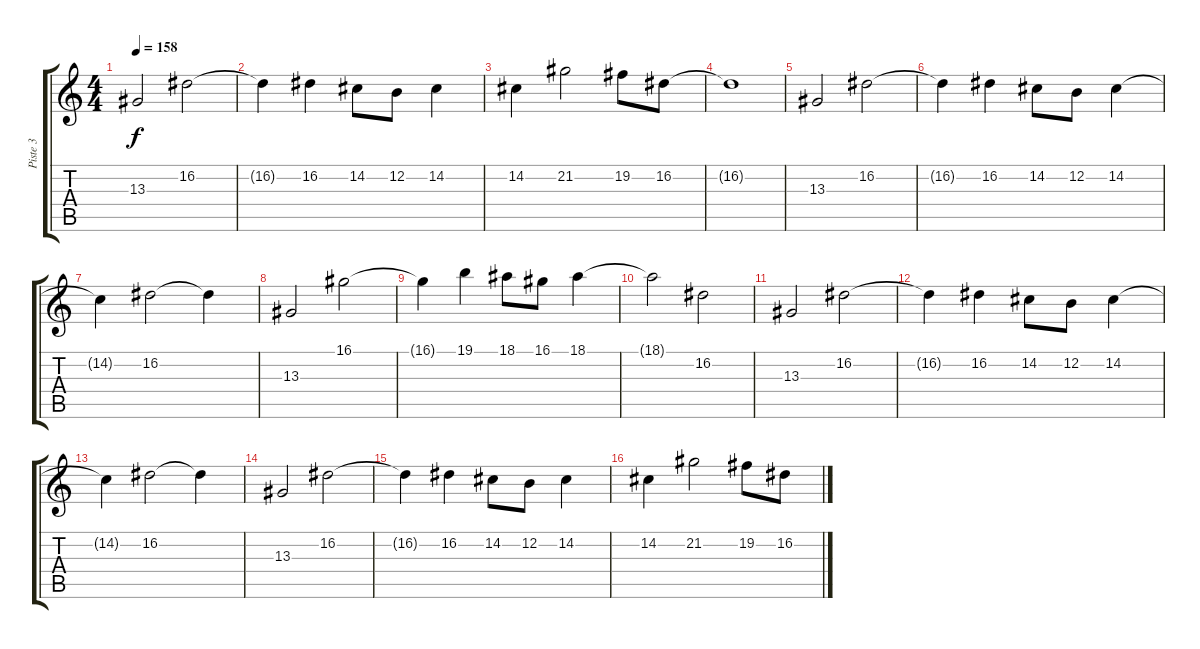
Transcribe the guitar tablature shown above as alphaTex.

\track ("Piste 3" "Piste 3") {instrument flute}
\staff {score tabs}
\tuning (E4 B3 G3 D3 A2 E2) {hide}
\ts (4 4)
\tempo 158
\clef g2
\ks c
13.3.2{dy f} 16.2.2 |
16.2{t}.4 16.2.4 14.2.8 12.2.8 14.2.4 |
14.2.4 21.2.2 19.2.8 16.2.8 |
16.2{t}.1 |
13.3.2 16.2.2 |
16.2{t}.4 16.2.4 14.2.8 12.2.8 14.2.4 |
14.2{t}.4 16.2.2 16.2{t}.4 |
13.3.2 16.1.2 |
16.1{t}.4 19.1.4 18.1.8 16.1.8 18.1.4 |
18.1{t}.2 16.2.2 |
13.3.2 16.2.2 |
16.2{t}.4 16.2.4 14.2.8 12.2.8 14.2.4 |
14.2{t}.4 16.2.2 16.2{t}.4 |
13.3.2 16.2.2 |
16.2{t}.4 16.2.4 14.2.8 12.2.8 14.2.4 |
14.2.4 21.2.2 19.2.8 16.2.8
